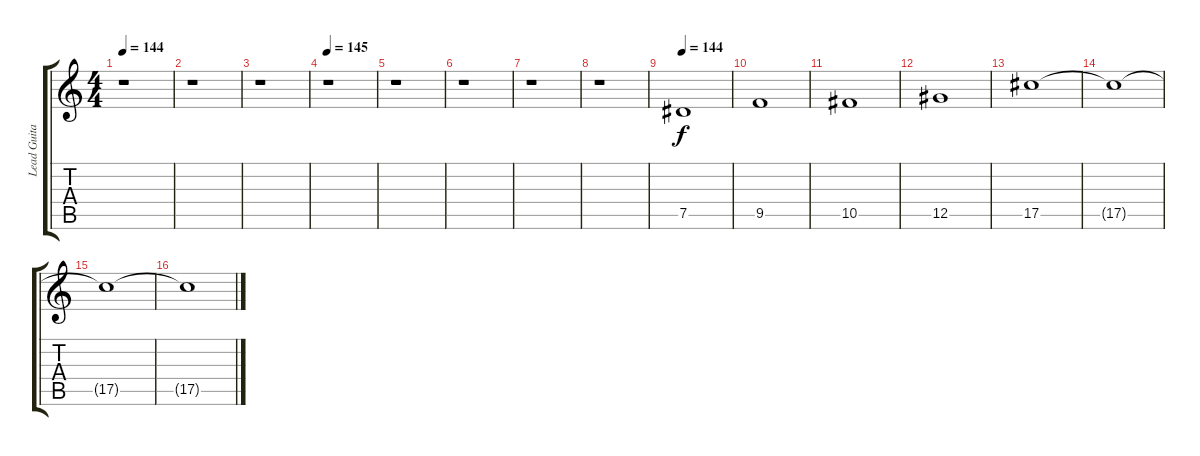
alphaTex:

\track ("Lead Guitar" "Lead Guita") {instrument overdrivenguitar}
\staff {score tabs}
\tuning (Eb4 Bb3 Gb3 Db3 Ab2 Db2) {hide}
\ts (4 4)
\tempo 144
\clef g2
\ks c
r.1{dy f instrument overdrivenguitar} |
r.1 |
r.1 |
\tempo 145
r.1 |
r.1 |
r.1 |
r.1 |
r.1 |
\tempo 144
7.5.1 |
9.5.1 |
10.5.1 |
12.5.1 |
17.5.1 |
17.5{t}.1 |
17.5{t}.1 |
17.5{t}.1
